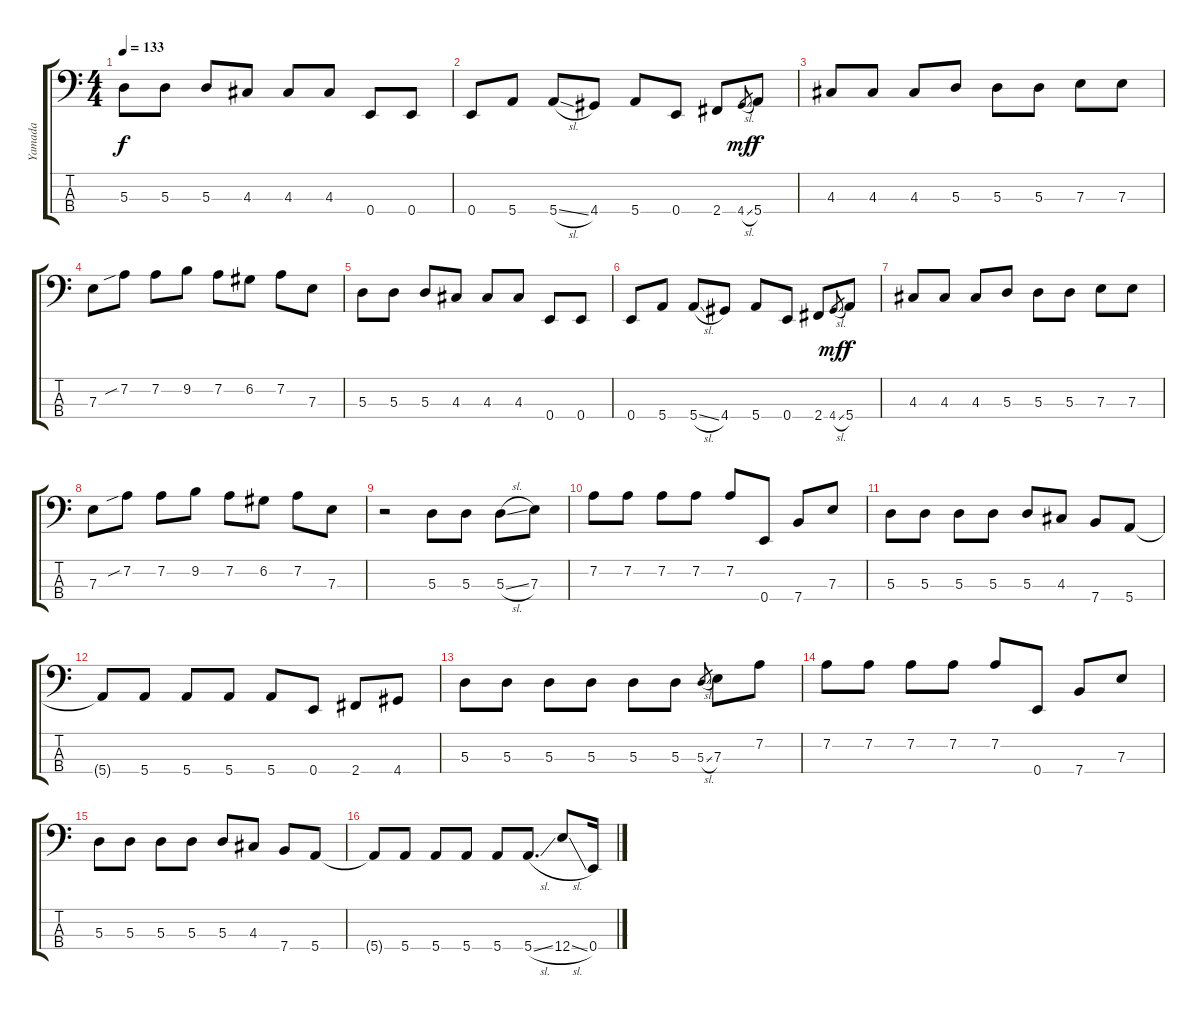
\track ("Yamada" "Yamada") {instrument electricbasspick}
\staff {score tabs}
\tuning (G2 D2 A1 E1) {hide}
\ts (4 4)
\tempo 133
\clef f4
\ks c
5.3.8{dy f} 5.3.8 5.3.8 4.3.8 4.3.8 4.3.8 0.4.8 0.4.8 |
0.4.8 5.4.8 5.4{sl}.8 4.4.8 5.4.8 0.4.8 2.4.8 4.4{sl}.8{gr dy mf} 5.4.8{dy f} |
4.3.8 4.3.8 4.3.8 5.3.8 5.3.8 5.3.8 7.3.8 7.3.8 |
7.3.8 7.2{sib}.8 7.2.8 9.2.8 7.2.8 6.2.8 7.2.8 7.3.8 |
5.3.8 5.3.8 5.3.8 4.3.8 4.3.8 4.3.8 0.4.8 0.4.8 |
0.4.8 5.4.8 5.4{sl}.8 4.4.8 5.4.8 0.4.8 2.4.8 4.4{sl}.8{gr dy mf} 5.4.8{dy f} |
4.3.8 4.3.8 4.3.8 5.3.8 5.3.8 5.3.8 7.3.8 7.3.8 |
7.3.8 7.2{sib}.8 7.2.8 9.2.8 7.2.8 6.2.8 7.2.8 7.3.8 |
r.2 5.3.8 5.3.8 5.3{sl}.8 7.3.8 |
7.2.8 7.2.8 7.2.8 7.2.8 7.2.8 0.4.8 7.4.8 7.3.8 |
5.3.8 5.3.8 5.3.8 5.3.8 5.3.8 4.3.8 7.4.8 5.4.8 |
5.4{t}.8 5.4.8 5.4.8 5.4.8 5.4.8 0.4.8 2.4.8 4.4.8 |
5.3.8 5.3.8 5.3.8 5.3.8 5.3.8 5.3.8 5.3{sl}.8{gr} 7.3.8 7.2.8 |
7.2.8 7.2.8 7.2.8 7.2.8 7.2.8 0.4.8 7.4.8 7.3.8 |
5.3.8 5.3.8 5.3.8 5.3.8 5.3.8 4.3.8 7.4.8 5.4.8 |
5.4{t}.8 5.4.8 5.4.8 5.4.8 5.4.8 5.4{sl}.8{d} 12.4{sl}.8 0.4.16
